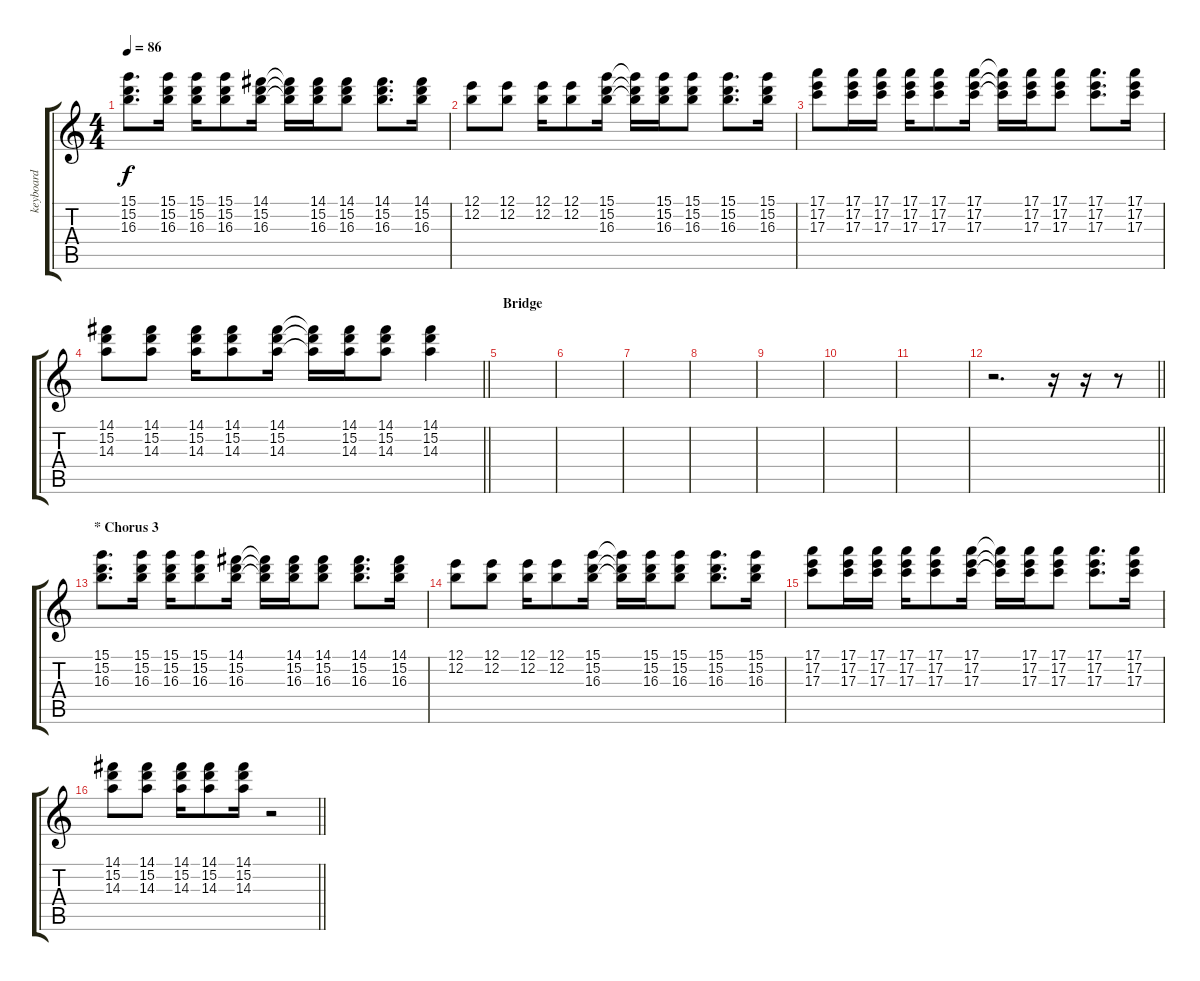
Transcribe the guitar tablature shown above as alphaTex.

\track ("keyboard" "keyboard") {instrument acousticguitarsteel}
\staff {score tabs}
\tuning (E4 B3 G3 D3 A2 E2) {hide}
\ts (4 4)
\tempo 86
\clef g2
\ks c
(15.1 15.2 16.3).8{d dy f} (15.1 15.2 16.3).16 (15.1 15.2 16.3).16 (15.1 15.2 16.3).8 (14.1 15.2 16.3).16 (14.1{t} 15.2{t} 16.3{t}).16 (14.1 15.2 16.3).16 (14.1 15.2 16.3).8 (14.1 15.2 16.3).8{d} (14.1 15.2 16.3).16 |
(12.1 12.2).8 (12.1 12.2).8 (12.1 12.2).16 (12.1 12.2).8 (15.1 15.2 16.3).16 (15.1{t} 15.2{t} 16.3{t}).16 (15.1 15.2 16.3).16 (15.1 15.2 16.3).8 (15.1 15.2 16.3).8{d} (15.1 15.2 16.3).16 |
(17.1 17.2 17.3).8 (17.1 17.2 17.3).16 (17.1 17.2 17.3).16 (17.1 17.2 17.3).16 (17.1 17.2 17.3).8 (17.1 17.2 17.3).16 (17.1{t} 17.2{t} 17.3{t}).16 (17.1 17.2 17.3).16 (17.1 17.2 17.3).8 (17.1 17.2 17.3).8{d} (17.1 17.2 17.3).16 |
\barLineRight lightlight
(14.1 15.2 14.3).8 (14.1 15.2 14.3).8 (14.1 15.2 14.3).16 (14.1 15.2 14.3).8 (14.1 15.2 14.3).16 (14.1{t} 15.2{t} 14.3{t}).16 (14.1 15.2 14.3).16 (14.1 15.2 14.3).8 (14.1 15.2 14.3).4 |
\section ("" "Bridge")
|
|
|
|
|
|
|
\barLineRight lightlight
r.2{d} r.16 r.16 r.8 |
\section ("" "* Chorus 3")
(15.1 15.2 16.3).8{d} (15.1 15.2 16.3).16 (15.1 15.2 16.3).16 (15.1 15.2 16.3).8 (14.1 15.2 16.3).16 (14.1{t} 15.2{t} 16.3{t}).16 (14.1 15.2 16.3).16 (14.1 15.2 16.3).8 (14.1 15.2 16.3).8{d} (14.1 15.2 16.3).16 |
(12.1 12.2).8 (12.1 12.2).8 (12.1 12.2).16 (12.1 12.2).8 (15.1 15.2 16.3).16 (15.1{t} 15.2{t} 16.3{t}).16 (15.1 15.2 16.3).16 (15.1 15.2 16.3).8 (15.1 15.2 16.3).8{d} (15.1 15.2 16.3).16 |
(17.1 17.2 17.3).8 (17.1 17.2 17.3).16 (17.1 17.2 17.3).16 (17.1 17.2 17.3).16 (17.1 17.2 17.3).8 (17.1 17.2 17.3).16 (17.1{t} 17.2{t} 17.3{t}).16 (17.1 17.2 17.3).16 (17.1 17.2 17.3).8 (17.1 17.2 17.3).8{d} (17.1 17.2 17.3).16 |
\barLineRight lightlight
(14.1 15.2 14.3).8 (14.1 15.2 14.3).8 (14.1 15.2 14.3).16 (14.1 15.2 14.3).8 (14.1 15.2 14.3).16 r.2
